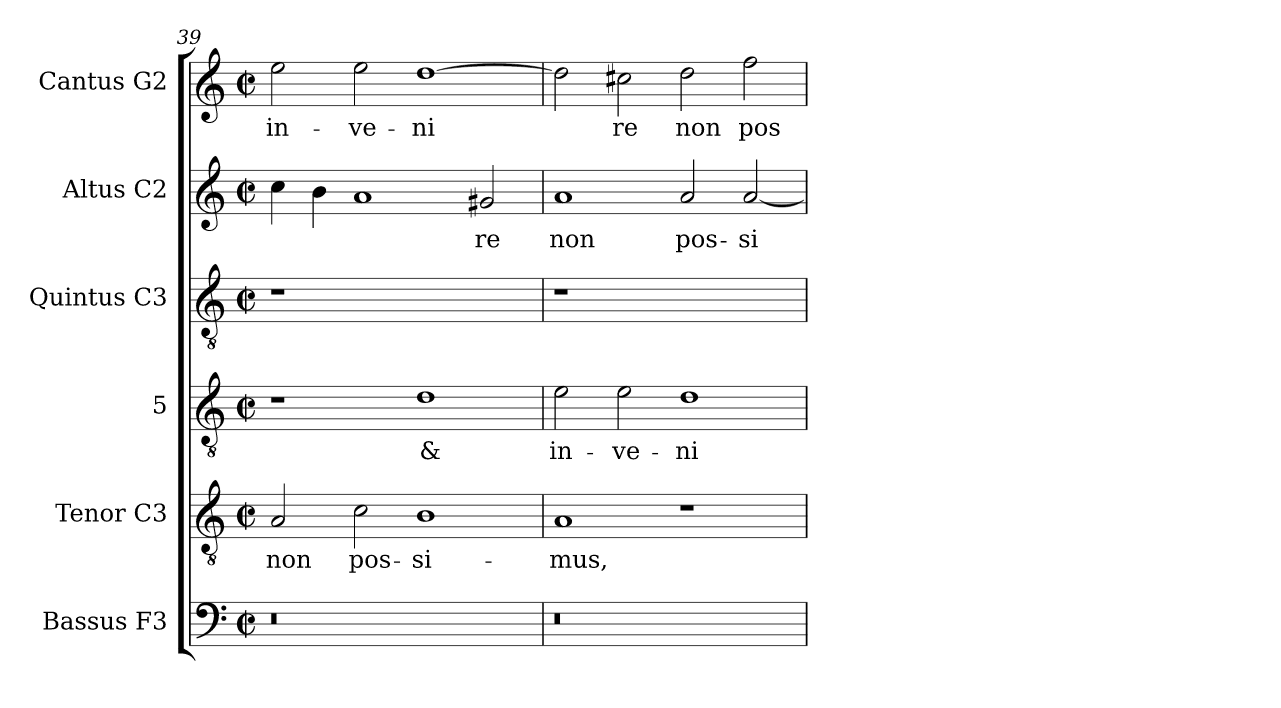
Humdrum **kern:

**kern	**kern	**text	**kern	**text	**kern	**kern	**text	**kern	**text
*part6	*part5	*part5	*part4	*part4	*part3	*part2	*part2	*part1	*part1
*staff6	*staff5	*staff5	*staff4	*staff4	*staff3	*staff2	*staff2	*staff1	*staff1
*I"Bassus  F3	*I"Tenor  C3	*	*I"5	*	*I"Quintus  C3	*I"Altus  C2	*	*I"Cantus  G2	*
*I'B	*I'T	*	*	*	*	*I'A	*	*I'C	*
!!LO:LB:g=z
*clefF4	*clefGv2	*	*clefGv2	*	*clefGv2	*clefG2	*	*clefG2	*
*k[]	*k[]	*	*k[]	*	*k[]	*k[]	*	*k[]	*
*C:	*C:	*	*C:	*	*C:	*C:	*	*C:	*
*M2/2	*M2/2	*	*M2/2	*	*M2/2	*M2/2	*	*M2/2	*
*met(c|)	*met(c|)	*	*met(c|)	*	*met(c|)	*met(c|)	*	*met(c|)	*
=39	=39	=39	=39	=39	=39	=39	=39	=39	=39
!	!	!LO:LY:b:cj	!	!	!	!	!LO:LY:b:cj	!	!LO:LY:b:cj
0r	2A/	non	1r	.	1r	4cc\	--	2ee\	in-
!	!	!	!	!	!	!	!LO:LY:b:cj	!	!
.	.	.	.	.	.	4b\	--	.	.
!	!	!LO:LY:b:cj	!	!	!	!	!LO:LY:b:cj	!	!LO:LY:b:cj
.	2c\	pos-	.	.	.	1a	--	2ee\	-ve-
!	!	!LO:LY:b:cj	!	!LO:LY:b:cj	!	!	!	!	!LO:LY:b:cj
.	1B	-si-	1d	&	1ryy	.	.	[>1dd	-ni-
!	!	!	!	!	!	!	!LO:LY:b:cj	!	!
.	.	.	.	.	.	2g#X/	-re	.	.
=40	=40	=40	=40	=40	=40	=40	=40	=40	=40
!	!	!LO:LY:b:cj	!	!LO:LY:b:cj	!	!	!LO:LY:b:cj	!	!LO:LY:b:cj
0r	1A	-mus,	2e\	in-	1r	1a	non	2dd\]	--
!	!	!	!	!LO:LY:b:cj	!	!	!	!	!LO:LY:b:cj
.	.	.	2e\	-ve-	.	.	.	2cc#X\	-re
!	!	!	!	!LO:LY:b:cj	!	!	!LO:LY:b:cj	!	!LO:LY:b:cj
.	1r	.	1d	-ni-	1ryy	2a/	pos-	2dd\	non
!	!	!	!	!	!	!	!LO:LY:b:cj	!	!LO:LY:b:cj
.	.	.	.	.	.	[<2a/	-si-	2ff\	pos-
=	=	=	=	=	=	=	=	=	=
*-	*-	*-	*-	*-	*-	*-	*-	*-	*-
